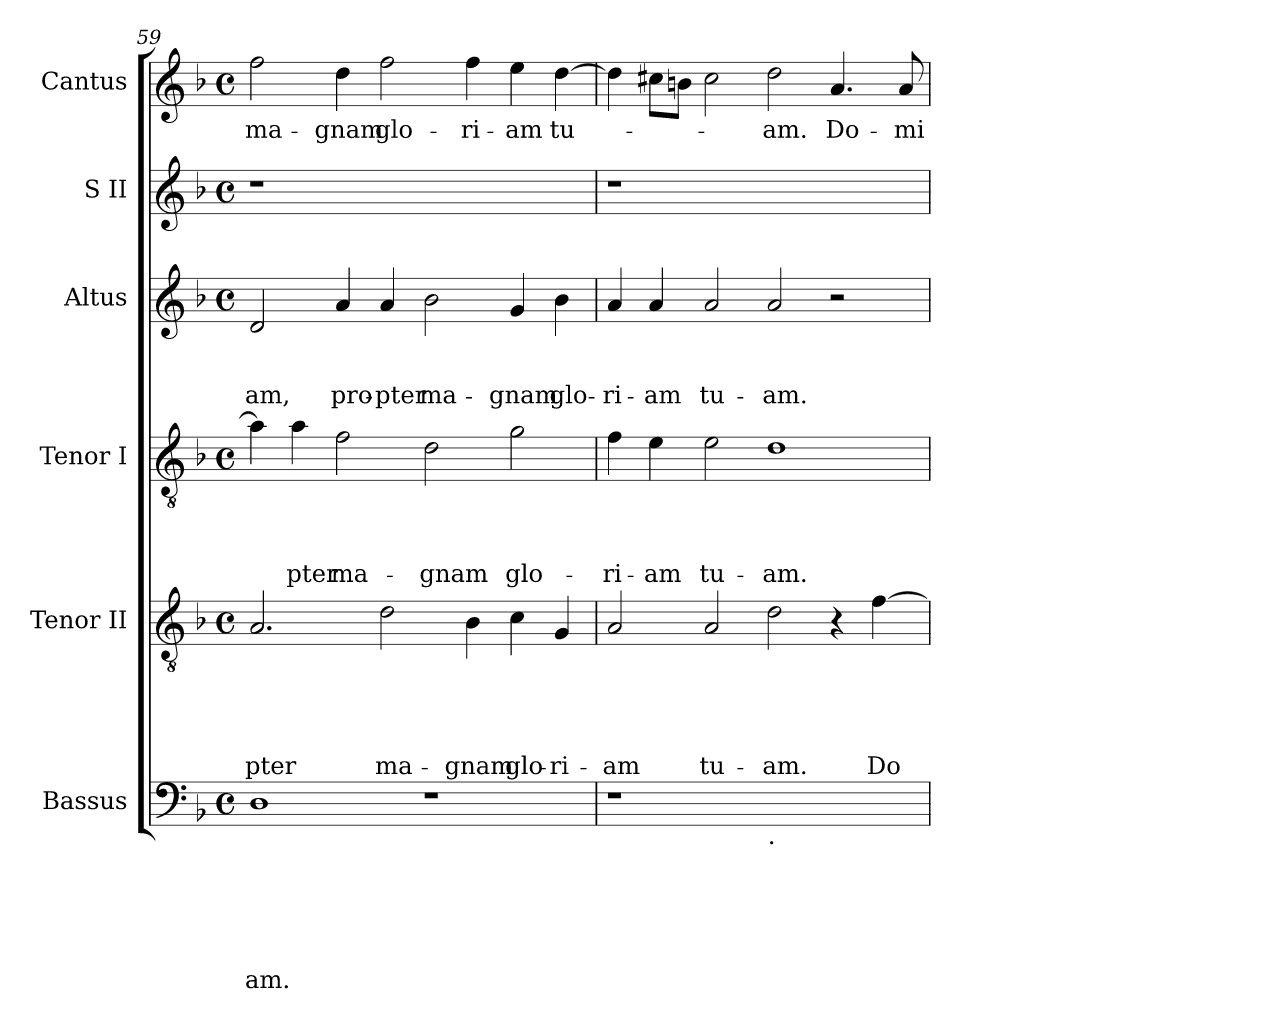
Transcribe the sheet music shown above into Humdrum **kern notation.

**kern	**text	**text	**text	**text	**text	**text	**kern	**text	**text	**text	**text	**text	**kern	**text	**text	**text	**text	**kern	**text	**text	**text	**kern	**kern	**text
*part6	*part6	*part6	*part6	*part6	*part6	*part6	*part5	*part5	*part5	*part5	*part5	*part5	*part4	*part4	*part4	*part4	*part4	*part3	*part3	*part3	*part3	*part2	*part1	*part1
*staff6	*staff6	*staff6	*staff6	*staff6	*staff6	*staff6	*staff5	*staff5	*staff5	*staff5	*staff5	*staff5	*staff4	*staff4	*staff4	*staff4	*staff4	*staff3	*staff3	*staff3	*staff3	*staff2	*staff1	*staff1
*I"Bassus	*	*	*	*	*	*	*I"Tenor II	*	*	*	*	*	*I"Tenor I	*	*	*	*	*I"Altus	*	*	*	*I"S II	*I"Cantus	*
*I'B	*	*	*	*	*	*	*I'T II	*	*	*	*	*	*I'T I	*	*	*	*	*I'A	*	*	*	*	*	*
*clefF4	*	*	*	*	*	*	*clefGv2	*	*	*	*	*	*clefGv2	*	*	*	*	*clefG2	*	*	*	*clefG2	*clefG2	*
*k[b-]	*	*	*	*	*	*	*k[b-]	*	*	*	*	*	*k[b-]	*	*	*	*	*k[b-]	*	*	*	*k[b-]	*k[b-]	*
*F:	*	*	*	*	*	*	*F:	*	*	*	*	*	*F:	*	*	*	*	*F:	*	*	*	*F:	*F:	*
*M4/4	*	*	*	*	*	*	*M4/4	*	*	*	*	*	*M4/4	*	*	*	*	*M4/4	*	*	*	*M4/4	*M4/4	*
*met(c)	*	*	*	*	*	*	*met(c)	*	*	*	*	*	*met(c)	*	*	*	*	*met(c)	*	*	*	*met(c)	*met(c)	*
=59	=59	=59	=59	=59	=59	=59	=59	=59	=59	=59	=59	=59	=59	=59	=59	=59	=59	=59	=59	=59	=59	=59	=59	=59
!	!	!	!	!	!	!LO:LY:b	!	!	!	!	!	!LO:LY:b	!	!	!	!	!	!	!	!	!LO:LY:b	!	!	!LO:LY:b
1D	.	.	.	.	.	am.	2.A/	.	.	.	.	-pter	4a\]	.	.	.	.	2d/	.	.	-am,	1r	2ff\	ma-
!	!	!	!	!	!	!	!	!	!	!	!	!	!	!	!	!	!LO:LY:b	!	!	!	!	!	!	!
.	.	.	.	.	.	.	.	.	.	.	.	.	4a\	.	.	.	-pter	.	.	.	.	.	.	.
!	!	!	!	!	!	!	!	!	!	!	!	!	!	!	!	!	!LO:LY:b	!	!	!	!LO:LY:b	!	!	!LO:LY:b
.	.	.	.	.	.	.	.	.	.	.	.	.	2f\	.	.	.	ma-	4a/	.	.	pro-	.	4dd\	-gnam
!	!	!	!	!	!	!	!	!	!	!	!	!LO:LY:b	!	!	!	!	!	!	!	!	!LO:LY:b	!	!	!LO:LY:b
.	.	.	.	.	.	.	2d\	.	.	.	.	ma-	.	.	.	.	.	4a/	.	.	-pter	.	2ff\	glo-
!	!	!	!	!	!	!	!	!	!	!	!	!	!	!	!	!	!LO:LY:b	!	!	!	!LO:LY:b	!	!	!
1r	.	.	.	.	.	.	.	.	.	.	.	.	2d\	.	.	.	-gnam	2b-\	.	.	ma-	1ryy	.	.
!	!	!	!	!	!	!	!	!	!	!	!	!LO:LY:b	!	!	!	!	!	!	!	!	!	!	!	!LO:LY:b
.	.	.	.	.	.	.	4B-\	.	.	.	.	-gnam	.	.	.	.	.	.	.	.	.	.	4ff\	-ri-
!	!	!	!	!	!	!	!	!	!	!	!	!LO:LY:b	!	!	!	!	!LO:LY:b	!	!	!	!LO:LY:b	!	!	!LO:LY:b
.	.	.	.	.	.	.	4c\	.	.	.	.	glo-	2g\	.	.	.	glo-	4g/	.	.	-gnam	.	4ee\	-am
!	!	!	!	!	!	!	!	!	!	!	!	!LO:LY:b	!	!	!	!	!	!	!	!	!LO:LY:b	!	!	!LO:LY:b
.	.	.	.	.	.	.	4G/	.	.	.	.	-ri-	.	.	.	.	.	4b-\	.	.	glo-	.	[>4dd\	tu-
=60	=60	=60	=60	=60	=60	=60	=60	=60	=60	=60	=60	=60	=60	=60	=60	=60	=60	=60	=60	=60	=60	=60	=60	=60
!	!	!	!	!	!	!	!	!	!	!	!	!LO:LY:b	!	!	!	!	!LO:LY:b	!	!	!	!LO:LY:b	!	!	!
1r	.	.	.	.	.	.	2A/	.	.	.	.	-am	4f\	.	.	.	-ri-	4a/	.	.	-ri-	1r	4dd\]	.
!	!	!	!	!	!	!	!	!	!	!	!	!	!	!	!	!	!LO:LY:b	!	!	!	!LO:LY:b	!	!	!
.	.	.	.	.	.	.	.	.	.	.	.	.	4e\	.	.	.	-am	4a/	.	.	-am	.	8cc#X\L	.
.	.	.	.	.	.	.	.	.	.	.	.	.	.	.	.	.	.	.	.	.	.	.	8b\J	.
!	!	!	!	!	!	!	!	!	!	!	!	!LO:LY:b	!	!	!	!	!LO:LY:b	!	!	!	!LO:LY:b	!	!	!
.	.	.	.	.	.	.	2A/	.	.	.	.	tu-	2e\	.	.	.	tu-	2a/	.	.	tu-	.	2cc#\	.
!LO:TX:b:t=.	!	!	!	!	!	!	!	!	!	!	!	!	!	!	!	!	!	!	!	!	!	!	!	!
!	!	!	!	!	!	!	!	!	!	!	!	!LO:LY:b	!	!	!	!	!LO:LY:b	!	!	!	!LO:LY:b	!	!	!LO:LY:b
1ryy	.	.	.	.	.	.	2d\	.	.	.	.	-am.	1d	.	.	.	-am.	2a/	.	.	-am.	1ryy	2dd\	-am.
!	!	!	!	!	!	!	!	!	!	!	!	!	!	!	!	!	!	!	!	!	!	!	!	!LO:LY:b
.	.	.	.	.	.	.	4r	.	.	.	.	.	.	.	.	.	.	2r	.	.	.	.	4.a/	Do-
!	!	!	!	!	!	!	!	!	!	!	!	!LO:LY:b	!	!	!	!	!	!	!	!	!	!	!	!
.	.	.	.	.	.	.	[>4f\	.	.	.	.	Do-	.	.	.	.	.	.	.	.	.	.	.	.
!	!	!	!	!	!	!	!	!	!	!	!	!	!	!	!	!	!	!	!	!	!	!	!	!LO:LY:b
.	.	.	.	.	.	.	.	.	.	.	.	.	.	.	.	.	.	.	.	.	.	.	8a/	-mi-
=	=	=	=	=	=	=	=	=	=	=	=	=	=	=	=	=	=	=	=	=	=	=	=	=
*-	*-	*-	*-	*-	*-	*-	*-	*-	*-	*-	*-	*-	*-	*-	*-	*-	*-	*-	*-	*-	*-	*-	*-	*-
